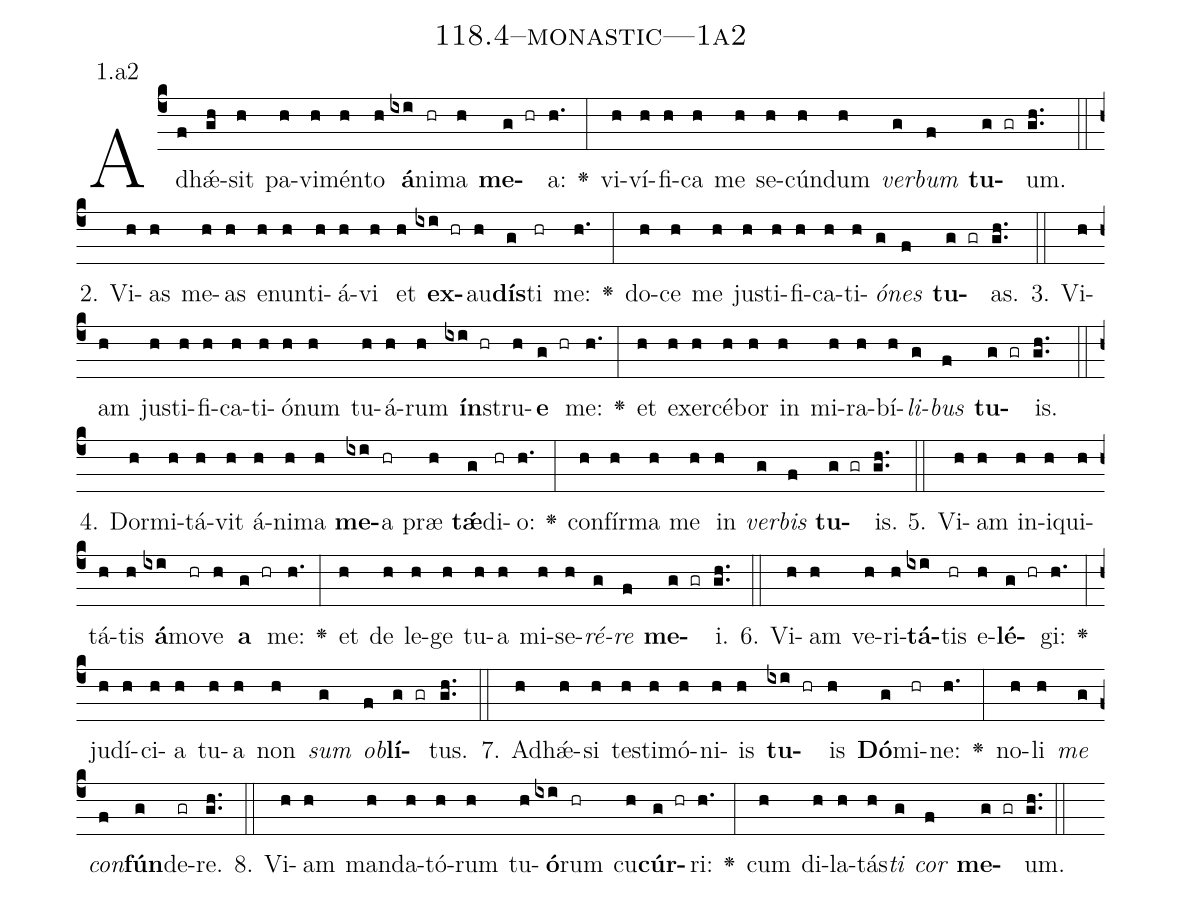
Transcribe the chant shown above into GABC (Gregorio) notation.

name: 118.4--monastic---1a2;
annotation: 1.a2;
%%
(c4)Ad(f)hǽ(gh)sit(h) pa(h)vi(h)mén(h)to(h) <b>á</b>(ixi)ni(hr)ma(h) <b>me</b>(g hr)a:(h.) <v>\greheightstar</v>(:) vi(h)ví(h)fi(h)ca(h) me(h) se(h)cún(h)dum(h) <i>ver</i>(g)<i>bum</i>(f) <b>tu</b>(g gr)um.(gh..) (::)
2. Vi(h)as(h) me(h)as(h) e(h)nun(h)ti(h)á(h)vi(h) et(h) <b>ex</b>(ixi hr)au(h)<b>dís</b>(g)ti(hr) me:(h.) <v>\greheightstar</v>(:) do(h)ce(h) me(h) jus(h)ti(h)fi(h)ca(h)ti(h)<i>ó</i>(g)<i>nes</i>(f) <b>tu</b>(g gr)as.(gh..) (::)
3. Vi(h)am(h) jus(h)ti(h)fi(h)ca(h)ti(h)ó(h)num(h) tu(h)á(h)rum(h) <b>ín</b>(ixi hr)stru(h)<b>e</b>(g hr) me:(h.) <v>\greheightstar</v>(:) et(h) ex(h)er(h)cé(h)bor(h) in(h) mi(h)ra(h)bí(h)<i>li</i>(g)<i>bus</i>(f) <b>tu</b>(g gr)is.(gh..) (::)
4. Dor(h)mi(h)tá(h)vit(h) á(h)ni(h)ma(h) <b>me</b>(ixi)a(hr) præ(h) <b>tǽ</b>(g)di(hr)o:(h.) <v>\greheightstar</v>(:) con(h)fír(h)ma(h) me(h) in(h) <i>ver</i>(g)<i>bis</i>(f) <b>tu</b>(g gr)is.(gh..) (::)
5. Vi(h)am(h) in(h)i(h)qui(h)tá(h)tis(h) <b>á</b>(ixi)mo(hr)ve(h) <b>a</b>(g hr) me:(h.) <v>\greheightstar</v>(:) et(h) de(h) le(h)ge(h) tu(h)a(h) mi(h)se(h)<i>ré</i>(g)<i>re</i>(f) <b>me</b>(g gr)i.(gh..) (::)
6. Vi(h)am(h) ve(h)ri(h)<b>tá</b>(ixi)tis(hr) e(h)<b>lé</b>(g hr)gi:(h.) <v>\greheightstar</v>(:) ju(h)dí(h)ci(h)a(h) tu(h)a(h) non(h) <i>sum</i>(g) <i>ob</i>(f)<b>lí</b>(g gr)tus.(gh..) (::)
7. Ad(h)hǽ(h)si(h) tes(h)ti(h)mó(h)ni(h)is(h) <b>tu</b>(ixi hr)is(h) <b>Dó</b>(g)mi(hr)ne:(h.) <v>\greheightstar</v>(:) no(h)li(h) <i>me</i>(g) <i>con</i>(f)<b>fún</b>(g)de(gr)re.(gh..) (::)
8. Vi(h)am(h) man(h)da(h)tó(h)rum(h) tu(h)<b>ó</b>(ixi)rum(hr) cu(h)<b>cúr</b>(g hr)ri:(h.) <v>\greheightstar</v>(:) cum(h) di(h)la(h)tás(h)<i>ti</i>(g) <i>cor</i>(f) <b>me</b>(g gr)um.(gh..) (::)
